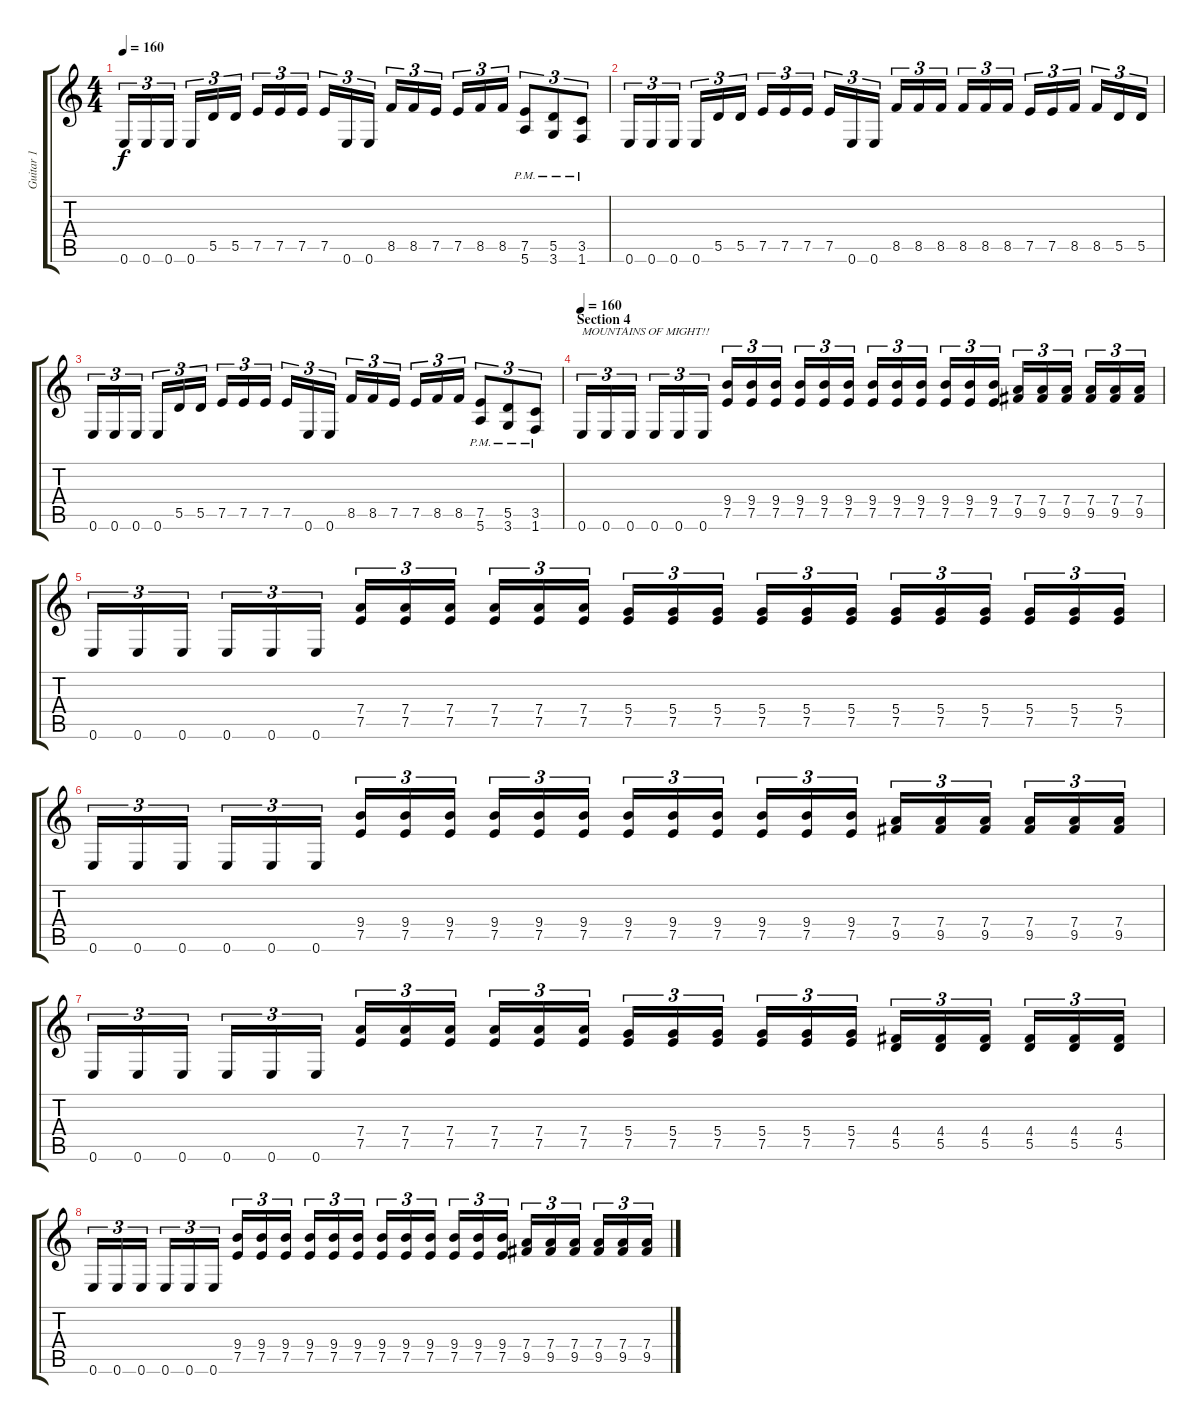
\track ("Guitar 1" "Guitar 1") {instrument distortionguitar}
\staff {score tabs}
\tuning (E4 B3 G3 D3 A2 E2) {hide}
\ts (4 4)
\tempo 160
\clef g2
\ks c
0.6.16{tu (3 2) dy f} 0.6.16{tu (3 2)} 0.6.16{tu (3 2)} 0.6.16{tu (3 2)} 5.5.16{tu (3 2)} 5.5.16{tu (3 2)} 7.5.16{tu (3 2)} 7.5.16{tu (3 2)} 7.5.16{tu (3 2)} 7.5.16{tu (3 2)} 0.6.16{tu (3 2)} 0.6.16{tu (3 2)} 8.5.16{tu (3 2)} 8.5.16{tu (3 2)} 7.5.16{tu (3 2)} 7.5.16{tu (3 2)} 8.5.16{tu (3 2)} 8.5.16{tu (3 2)} (7.5{pm} 5.6{pm}).8{tu (3 2)} (5.5{pm} 3.6{pm}).8{tu (3 2)} (3.5{pm} 1.6{pm}).8{tu (3 2)} |
0.6.16{tu (3 2)} 0.6.16{tu (3 2)} 0.6.16{tu (3 2)} 0.6.16{tu (3 2)} 5.5.16{tu (3 2)} 5.5.16{tu (3 2)} 7.5.16{tu (3 2)} 7.5.16{tu (3 2)} 7.5.16{tu (3 2)} 7.5.16{tu (3 2)} 0.6.16{tu (3 2)} 0.6.16{tu (3 2)} 8.5.16{tu (3 2)} 8.5.16{tu (3 2)} 8.5.16{tu (3 2)} 8.5.16{tu (3 2)} 8.5.16{tu (3 2)} 8.5.16{tu (3 2)} 7.5.16{tu (3 2)} 7.5.16{tu (3 2)} 8.5.16{tu (3 2)} 8.5.16{tu (3 2)} 5.5.16{tu (3 2)} 5.5.16{tu (3 2)} |
0.6.16{tu (3 2)} 0.6.16{tu (3 2)} 0.6.16{tu (3 2)} 0.6.16{tu (3 2)} 5.5.16{tu (3 2)} 5.5.16{tu (3 2)} 7.5.16{tu (3 2)} 7.5.16{tu (3 2)} 7.5.16{tu (3 2)} 7.5.16{tu (3 2)} 0.6.16{tu (3 2)} 0.6.16{tu (3 2)} 8.5.16{tu (3 2)} 8.5.16{tu (3 2)} 7.5.16{tu (3 2)} 7.5.16{tu (3 2)} 8.5.16{tu (3 2)} 8.5.16{tu (3 2)} (7.5{pm} 5.6{pm}).8{tu (3 2)} (5.5{pm} 3.6{pm}).8{tu (3 2)} (3.5{pm} 1.6{pm}).8{tu (3 2)} |
\section ("" "Section 4")
\tempo 160
0.6.16{tu (3 2) txt "MOUNTAINS OF MIGHT!!"} 0.6.16{tu (3 2)} 0.6.16{tu (3 2)} 0.6.16{tu (3 2)} 0.6.16{tu (3 2)} 0.6.16{tu (3 2)} (9.4 7.5).16{tu (3 2)} (9.4 7.5).16{tu (3 2)} (9.4 7.5).16{tu (3 2)} (9.4 7.5).16{tu (3 2)} (9.4 7.5).16{tu (3 2)} (9.4 7.5).16{tu (3 2)} (9.4 7.5).16{tu (3 2)} (9.4 7.5).16{tu (3 2)} (9.4 7.5).16{tu (3 2)} (9.4 7.5).16{tu (3 2)} (9.4 7.5).16{tu (3 2)} (9.4 7.5).16{tu (3 2)} (7.4 9.5).16{tu (3 2)} (7.4 9.5).16{tu (3 2)} (7.4 9.5).16{tu (3 2)} (7.4 9.5).16{tu (3 2)} (7.4 9.5).16{tu (3 2)} (7.4 9.5).16{tu (3 2)} |
0.6.16{tu (3 2)} 0.6.16{tu (3 2)} 0.6.16{tu (3 2)} 0.6.16{tu (3 2)} 0.6.16{tu (3 2)} 0.6.16{tu (3 2)} (7.4 7.5).16{tu (3 2)} (7.4 7.5).16{tu (3 2)} (7.4 7.5).16{tu (3 2)} (7.4 7.5).16{tu (3 2)} (7.4 7.5).16{tu (3 2)} (7.4 7.5).16{tu (3 2)} (5.4 7.5).16{tu (3 2)} (5.4 7.5).16{tu (3 2)} (5.4 7.5).16{tu (3 2)} (5.4 7.5).16{tu (3 2)} (5.4 7.5).16{tu (3 2)} (5.4 7.5).16{tu (3 2)} (5.4 7.5).16{tu (3 2)} (5.4 7.5).16{tu (3 2)} (5.4 7.5).16{tu (3 2)} (5.4 7.5).16{tu (3 2)} (5.4 7.5).16{tu (3 2)} (5.4 7.5).16{tu (3 2)} |
0.6.16{tu (3 2)} 0.6.16{tu (3 2)} 0.6.16{tu (3 2)} 0.6.16{tu (3 2)} 0.6.16{tu (3 2)} 0.6.16{tu (3 2)} (9.4 7.5).16{tu (3 2)} (9.4 7.5).16{tu (3 2)} (9.4 7.5).16{tu (3 2)} (9.4 7.5).16{tu (3 2)} (9.4 7.5).16{tu (3 2)} (9.4 7.5).16{tu (3 2)} (9.4 7.5).16{tu (3 2)} (9.4 7.5).16{tu (3 2)} (9.4 7.5).16{tu (3 2)} (9.4 7.5).16{tu (3 2)} (9.4 7.5).16{tu (3 2)} (9.4 7.5).16{tu (3 2)} (7.4 9.5).16{tu (3 2)} (7.4 9.5).16{tu (3 2)} (7.4 9.5).16{tu (3 2)} (7.4 9.5).16{tu (3 2)} (7.4 9.5).16{tu (3 2)} (7.4 9.5).16{tu (3 2)} |
0.6.16{tu (3 2)} 0.6.16{tu (3 2)} 0.6.16{tu (3 2)} 0.6.16{tu (3 2)} 0.6.16{tu (3 2)} 0.6.16{tu (3 2)} (7.4 7.5).16{tu (3 2)} (7.4 7.5).16{tu (3 2)} (7.4 7.5).16{tu (3 2)} (7.4 7.5).16{tu (3 2)} (7.4 7.5).16{tu (3 2)} (7.4 7.5).16{tu (3 2)} (5.4 7.5).16{tu (3 2)} (5.4 7.5).16{tu (3 2)} (5.4 7.5).16{tu (3 2)} (5.4 7.5).16{tu (3 2)} (5.4 7.5).16{tu (3 2)} (5.4 7.5).16{tu (3 2)} (4.4 5.5).16{tu (3 2)} (4.4 5.5).16{tu (3 2)} (4.4 5.5).16{tu (3 2)} (4.4 5.5).16{tu (3 2)} (4.4 5.5).16{tu (3 2)} (4.4 5.5).16{tu (3 2)} |
0.6.16{tu (3 2)} 0.6.16{tu (3 2)} 0.6.16{tu (3 2)} 0.6.16{tu (3 2)} 0.6.16{tu (3 2)} 0.6.16{tu (3 2)} (9.4 7.5).16{tu (3 2)} (9.4 7.5).16{tu (3 2)} (9.4 7.5).16{tu (3 2)} (9.4 7.5).16{tu (3 2)} (9.4 7.5).16{tu (3 2)} (9.4 7.5).16{tu (3 2)} (9.4 7.5).16{tu (3 2)} (9.4 7.5).16{tu (3 2)} (9.4 7.5).16{tu (3 2)} (9.4 7.5).16{tu (3 2)} (9.4 7.5).16{tu (3 2)} (9.4 7.5).16{tu (3 2)} (7.4 9.5).16{tu (3 2)} (7.4 9.5).16{tu (3 2)} (7.4 9.5).16{tu (3 2)} (7.4 9.5).16{tu (3 2)} (7.4 9.5).16{tu (3 2)} (7.4 9.5).16{tu (3 2)}
